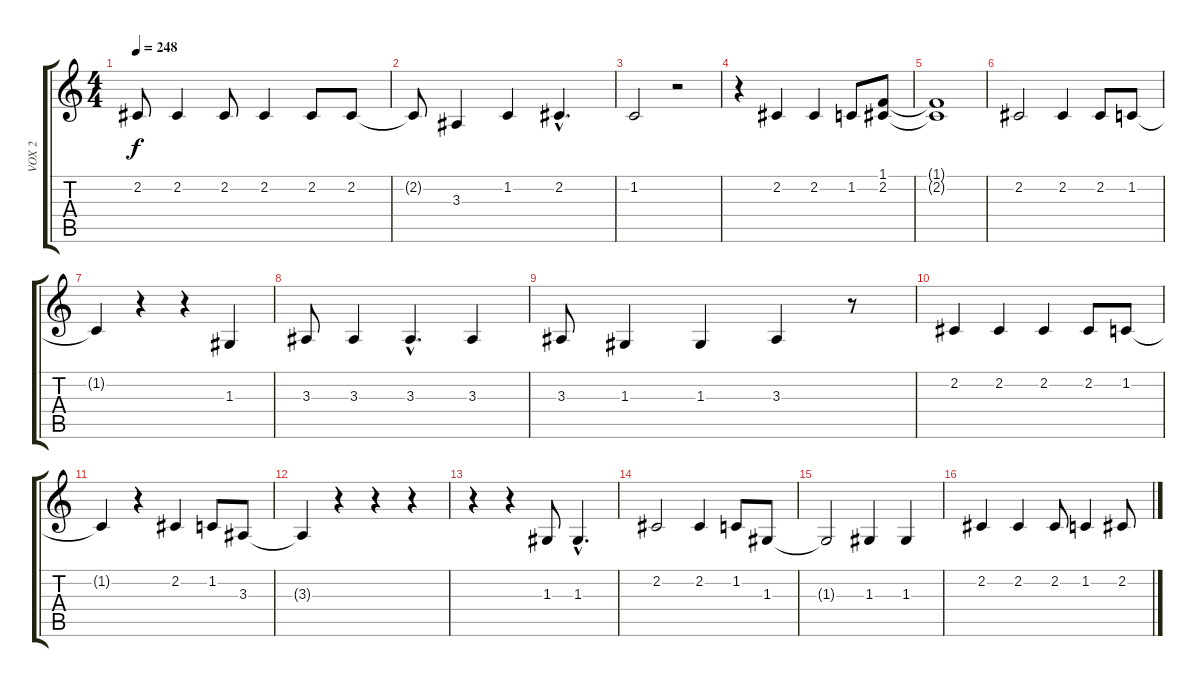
\track ("VOX 2" "VOX 2") {instrument lead6voice}
\staff {score tabs}
\tuning (E4 B3 G3 D3 A2 E2) {hide}
\ts (4 4)
\tempo 248
\clef g2
\ks c
2.2.8{dy f} 2.2.4 2.2.8 2.2.4 2.2.8 2.2.8 |
2.2{t}.8 3.3.4 1.2.4 2.2{hac}.4{d} |
1.2.2 r.2 |
r.4 2.2.4 2.2.4 1.2.8 (1.1 2.2).8 |
(1.1{t} 2.2{t}).1 |
2.2.2 2.2.4 2.2.8 1.2.8 |
1.2{t}.4 r.4 r.4 1.3.4 |
3.3.8 3.3.4 3.3{hac}.4{d} 3.3.4 |
3.3.8 1.3.4 1.3.4 3.3.4 r.8 |
2.2.4 2.2.4 2.2.4 2.2.8 1.2.8 |
1.2{t}.4 r.4 2.2.4 1.2.8 3.3.8 |
3.3{t}.4 r.4 r.4 r.4 |
r.4 r.4 1.3.8 1.3{hac}.4{d} |
2.2.2 2.2.4 1.2.8 1.3.8 |
1.3{t}.2 1.3.4 1.3.4 |
2.2.4 2.2.4 2.2.8 1.2.4 2.2.8
